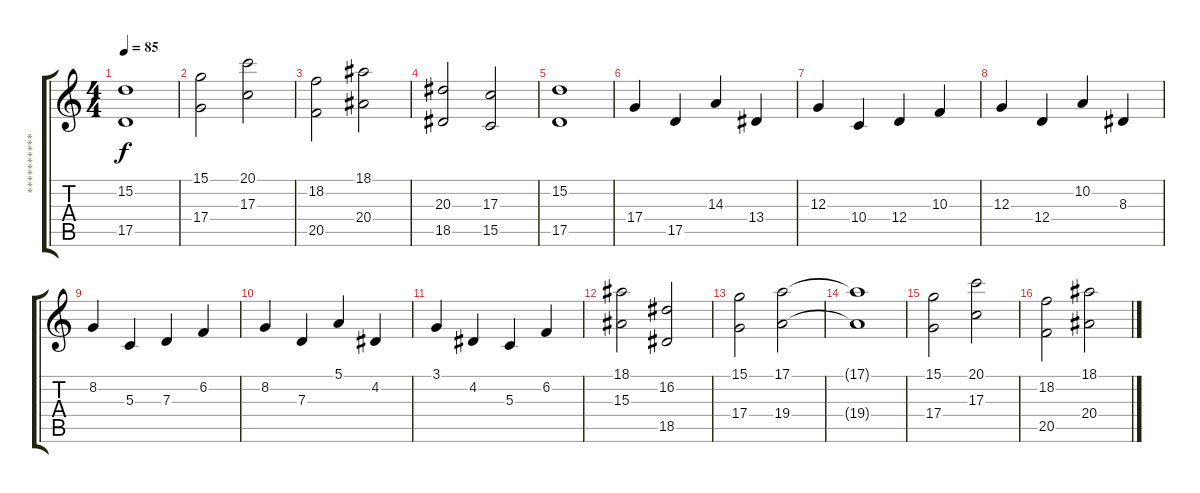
\track ("******************" "**********") {instrument fx6goblins}
\staff {score tabs}
\tuning (E4 B3 G3 D3 A2 E2) {hide}
\ts (4 4)
\tempo 85
\clef g2
\ks c
(15.2 17.5).1{dy f} |
(15.1 17.4).2 (20.1 17.3).2 |
(18.2 20.5).2 (18.1 20.4).2 |
(20.3 18.5).2 (17.3 15.5).2 |
(15.2 17.5).1 |
17.4.4 17.5.4 14.3.4 13.4.4 |
12.3.4 10.4.4 12.4.4 10.3.4 |
12.3.4 12.4.4 10.2.4 8.3.4 |
8.2.4 5.3.4 7.3.4 6.2.4 |
8.2.4 7.3.4 5.1.4 4.2.4 |
3.1.4 4.2.4 5.3.4 6.2.4 |
(18.1 15.3).2 (16.2 18.5).2 |
(15.1 17.4).2 (17.1 19.4).2 |
(17.1{t} 19.4{t}).1 |
(15.1 17.4).2 (20.1 17.3).2 |
(18.2 20.5).2 (18.1 20.4).2
